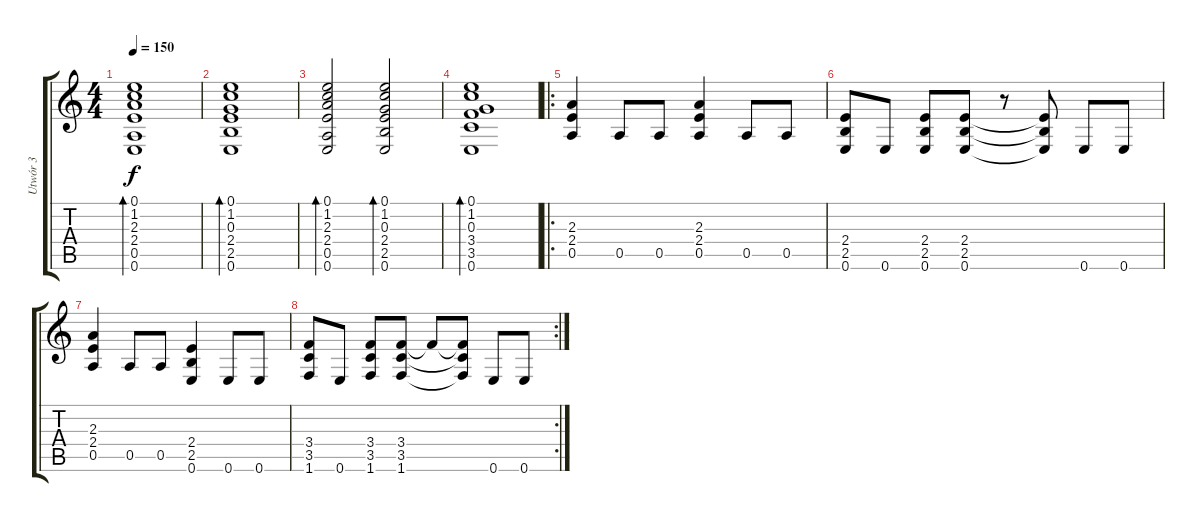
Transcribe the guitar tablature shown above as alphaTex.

\track ("Utwór 3" "Utwór 3") {instrument overdrivenguitar}
\staff {score tabs}
\tuning (E4 B3 G3 D3 A2 E2) {hide}
\ts (4 4)
\tempo 150
\clef g2
\ks c
(0.1 1.2 2.3 2.4 0.5 0.6).1{bd 480 dy f} |
(0.1 1.2 0.3 2.4 2.5 0.6).1{bd 480} |
(0.1 1.2 2.3 2.4 0.5 0.6).2{bd 480} (0.1 1.2 0.3 2.4 2.5 0.6).2{bd 480} |
(0.1 1.2 0.3 3.4 3.5 0.6).1{bd 480} |
\ro
(2.3 2.4 0.5).4 0.5.8 0.5.8 (2.3 2.4 0.5).4 0.5.8 0.5.8 |
(2.4 2.5 0.6).8 0.6.8 (2.4 2.5 0.6).8 (2.4 2.5 0.6).8 r.8 (2.4{t} 2.5{t} 0.6{t}).8 0.6.8 0.6.8 |
(2.3 2.4 0.5).4 0.5.8 0.5.8 (2.4 2.5 0.6).4 0.6.8 0.6.8 |
\rc 2
(3.4 3.5 1.6).8 0.6.8 (3.4 3.5 1.6).8 (3.4 3.5 1.6).8 3.4{t}.8 (3.4{t} 3.5{t} 1.6{t}).8 0.6.8 0.6.8
